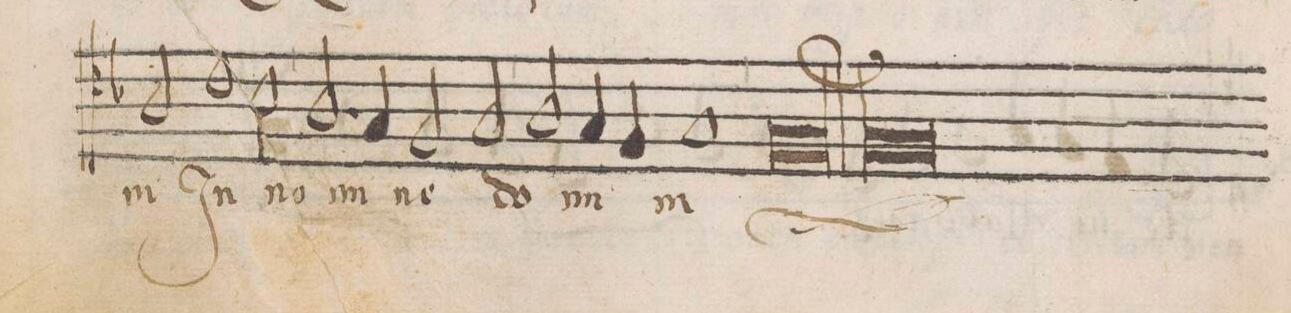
**kern	**text
*I"TENOR	*
*clefC4	*
*k[b-]	*
*met()	*
*M2/1	*
2A/	-ni
1c	In
2B-\	no-
=50-	=50-
2.A/	-mi-
4G/	.
2F/	-ne
2G/	do-
=51-	=51-
2A/	.
4G/	-mi-
4F/	.
1G	-ni
=52-	=52-
0F	.
==	==
*-	*-
